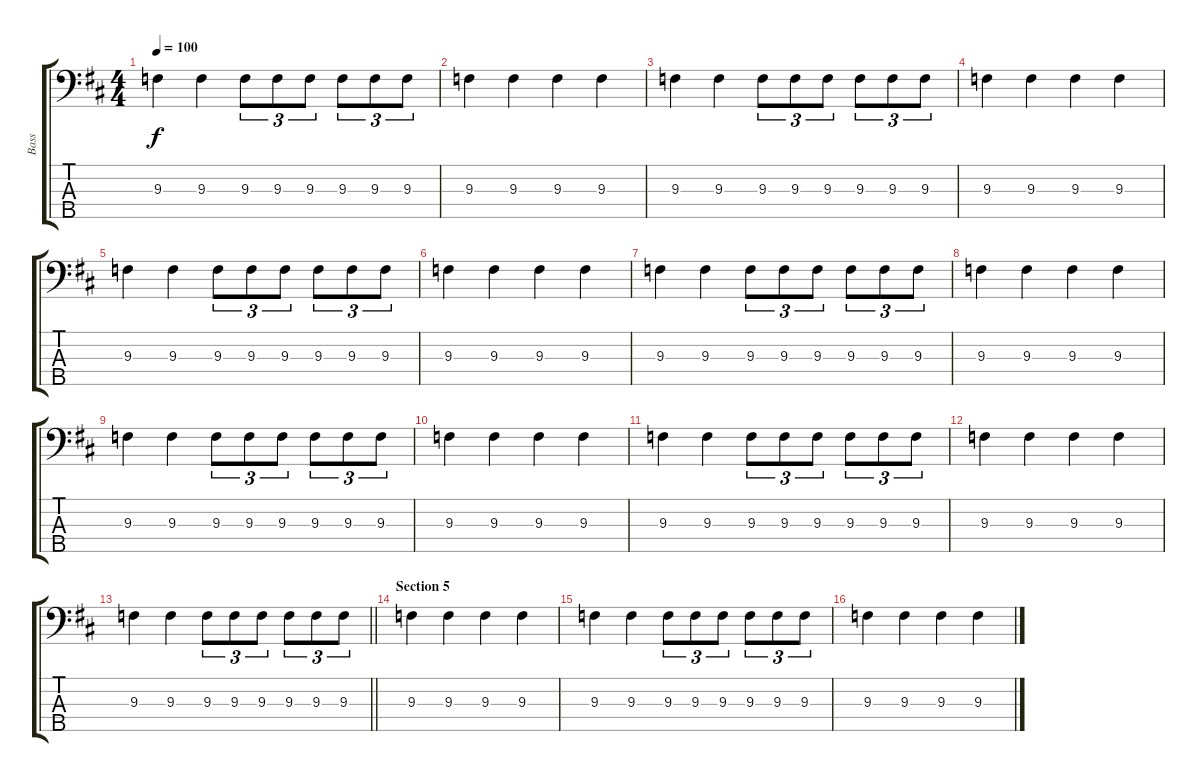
\track ("Bass" "Bass") {instrument electricbassfinger}
\staff {score tabs}
\tuning (Gb2 Db2 Ab1 Eb1 Bb0) {hide}
\ts (4 4)
\tempo 100
\clef f4
\ks d
9.3.4{dy f} 9.3.4 9.3.8{tu (3 2)} 9.3.8{tu (3 2)} 9.3.8{tu (3 2)} 9.3.8{tu (3 2)} 9.3.8{tu (3 2)} 9.3.8{tu (3 2)} |
9.3.4 9.3.4 9.3.4 9.3.4 |
9.3.4 9.3.4 9.3.8{tu (3 2)} 9.3.8{tu (3 2)} 9.3.8{tu (3 2)} 9.3.8{tu (3 2)} 9.3.8{tu (3 2)} 9.3.8{tu (3 2)} |
9.3.4 9.3.4 9.3.4 9.3.4 |
9.3.4 9.3.4 9.3.8{tu (3 2)} 9.3.8{tu (3 2)} 9.3.8{tu (3 2)} 9.3.8{tu (3 2)} 9.3.8{tu (3 2)} 9.3.8{tu (3 2)} |
9.3.4 9.3.4 9.3.4 9.3.4 |
9.3.4 9.3.4 9.3.8{tu (3 2)} 9.3.8{tu (3 2)} 9.3.8{tu (3 2)} 9.3.8{tu (3 2)} 9.3.8{tu (3 2)} 9.3.8{tu (3 2)} |
9.3.4 9.3.4 9.3.4 9.3.4 |
9.3.4 9.3.4 9.3.8{tu (3 2)} 9.3.8{tu (3 2)} 9.3.8{tu (3 2)} 9.3.8{tu (3 2)} 9.3.8{tu (3 2)} 9.3.8{tu (3 2)} |
9.3.4 9.3.4 9.3.4 9.3.4 |
9.3.4 9.3.4 9.3.8{tu (3 2)} 9.3.8{tu (3 2)} 9.3.8{tu (3 2)} 9.3.8{tu (3 2)} 9.3.8{tu (3 2)} 9.3.8{tu (3 2)} |
9.3.4 9.3.4 9.3.4 9.3.4 |
\barLineRight lightlight
9.3.4 9.3.4 9.3.8{tu (3 2)} 9.3.8{tu (3 2)} 9.3.8{tu (3 2)} 9.3.8{tu (3 2)} 9.3.8{tu (3 2)} 9.3.8{tu (3 2)} |
\section ("" "Section 5")
9.3.4 9.3.4 9.3.4 9.3.4 |
9.3.4 9.3.4 9.3.8{tu (3 2)} 9.3.8{tu (3 2)} 9.3.8{tu (3 2)} 9.3.8{tu (3 2)} 9.3.8{tu (3 2)} 9.3.8{tu (3 2)} |
9.3.4 9.3.4 9.3.4 9.3.4
